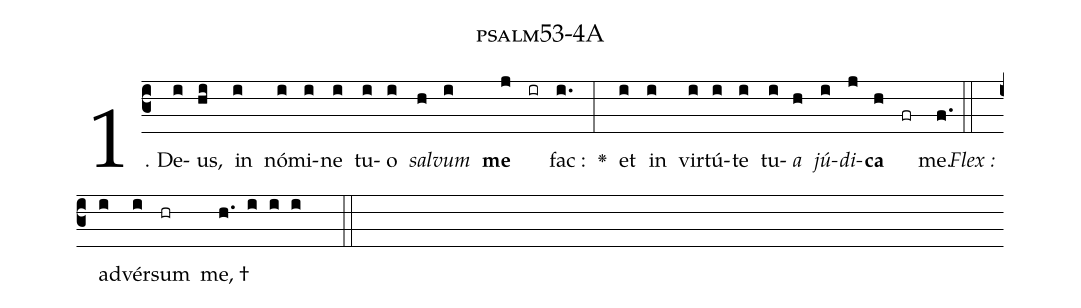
name: psalm53-4A;
%%
(c3)1. D{e}(i)us,(hi) in(i) nó(i)mi(i)ne(i) tu(i)o(i) <i>sal</i>(h)<i>vum</i>(i) <b>me</b>(j) (ir) fac :(i.) <v>\greheightstar</v>(:) et(i) in(i) vir(i)tú(i)te(i) tu(i)<i>a</i>(h) <i>jú</i>(i)<i>di</i>(j)<b>ca</b>(h) (fr) me.(f.) (::)
<i>Flex :</i>()  ad(i)vér(i)sum(hr) me, †(h. i i i  ::)
